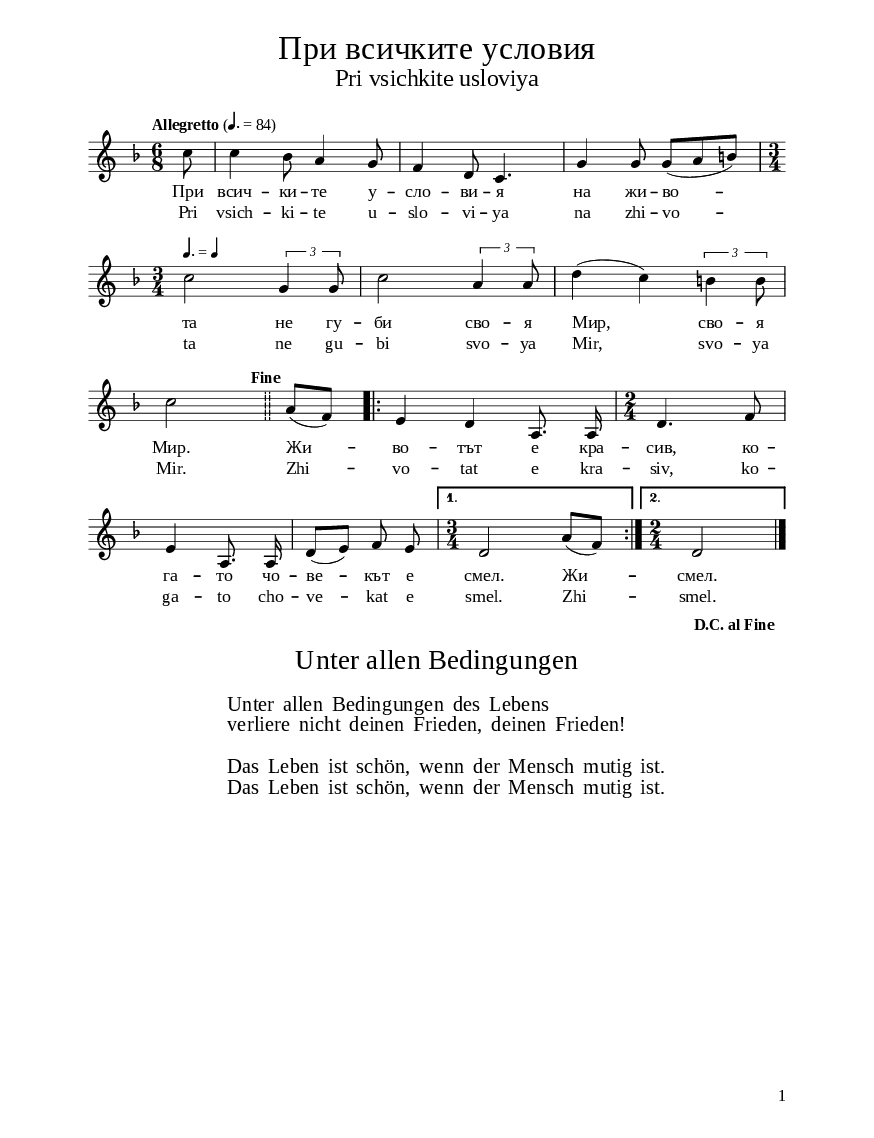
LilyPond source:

\version "2.24.0"

% include paper part and global functions
\include "include/globals.ily"

\bookpart {
  \include "include/bookpart-paper.ily"
  \score {
    \include "include/score-layout.ily"


    \new Voice \relative c' {
      \clef treble
      \key d \minor
      \time 6/8
      \tempoFunc "Allegretto" 4. "84"


      \partial 8
      c'8 | c4 bes8 a4 g8 | f4 d8 c4. | g'4  g8 g8 (a b)  | \break

      \time 3/4 \tempo \markup {
        % make tempo note smaller
        \concat {
          \normal-text { "        " }
          \teeny \general-align #Y #DOWN \note {4.} #0.8
          \normal-text { " = " }
          \teeny \general-align #Y #DOWN \note {4} #0.8
        }
      }
      c2 \tuplet 3/2 { g4 g8} | c2 \tuplet 3/2 { a4 a8 } | d4 (c) \tupletUp \tuplet 3/2 { b b8 } | \tupletNeutral \break

      c2 \mark \markup { \bold \fontsize #-2 { "Fine" } } \bar "!!" a8 ( f8 ) \autoBeamOff \repeat volta 2 {
        e4 d a8. a16 | \time 2/4 d4. f8 | \break
        e4 a,8. a16 | d8 [(e8)] f8 e |
      }
      \alternative {
        {\time 3/4 d2 a'8 [(f)] }
        {\time 2/4 d2 }
      }
      \bar "|."

    }

    \addlyrics {
      При всич -- ки -- те у -- сло -- ви -- я на жи -- во -- та

      не гу -- би сво -- я Мир, сво -- я Мир.

      Жи -- во -- тът е кра -- сив,

      ко -- га -- то чо -- ве -- кът е смел.

      Жи -- смел.
    }
    \addlyrics {
      Pri vsich -- ki -- te u -- slo -- vi -- ya na zhi -- vo -- ta

      ne gu -- bi svo -- ya Mir, svo -- ya Mir.

      Zhi -- vo -- tat e kra -- siv,

      ko -- ga -- to cho -- ve -- kat e smel.

      Zhi -- smel.
    }

    \header {
      title = \titleFunc "При всичките условия" "Pri vsichkite usloviya"
    }

    \midi{}

  } % score

  \markup \dc-one "D.C. al Fine"


  % include foreign translation(s) of the song

  %\pageBreak
  \version "2.24.0"

\markup \fill-line { \fontsize #deTitleFontSize "Unter allen Bedingungen" }
\markup \null
\markup \null
\markup \fontsize #deCoupletFontSize {
  \hspace #12
  \override #`(baseline-skip . ,deCoupletBaselineSkip)

  \column {
    \line { " "Unter allen Bedingungen des Lebens }

    \line { " "verliere nicht deinen Frieden, deinen Frieden!}
    \line { " "}

    \line { " "Das Leben ist schön, wenn der Mensch mutig ist.}
    \line { " "Das Leben ist schön, wenn der Mensch mutig ist.}



  }


}


} % bookpart
